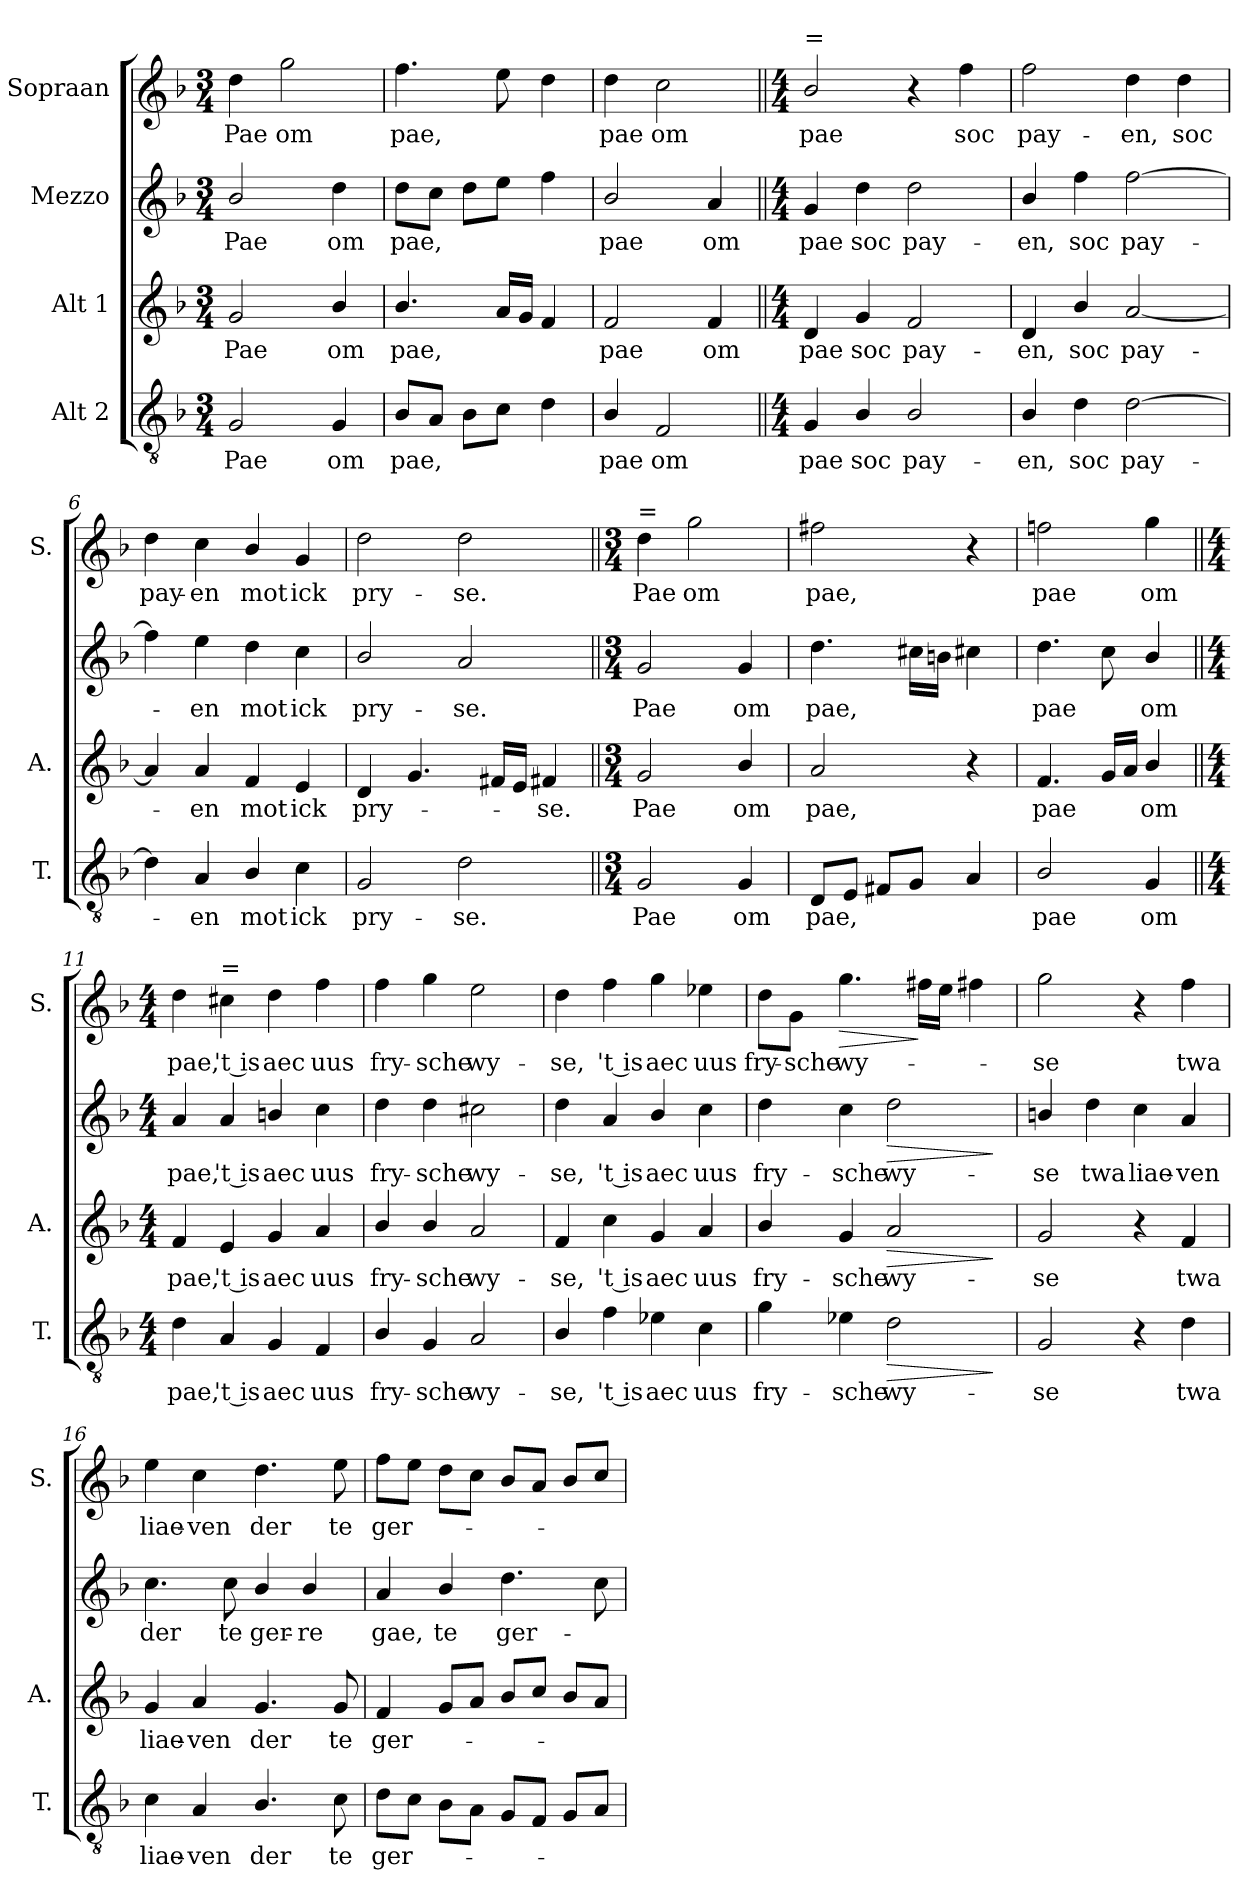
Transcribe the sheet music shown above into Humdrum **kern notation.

**kern	**text	**dynam	**kern	**text	**dynam	**kern	**text	**dynam	**kern	**text	**dynam
*part4	*part4	*part4	*part3	*part3	*part3	*part2	*part2	*part2	*part1	*part1	*part1
*staff4	*staff4	*staff4	*staff3	*staff3	*staff3	*staff2	*staff2	*staff2	*staff1	*staff1	*staff1
*I"Alt 2	*	*	*I"Alt 1	*	*	*I"Mezzo	*	*	*I"Sopraan	*	*
*I'T.	*	*	*I'A.	*	*	*	*	*	*I'S.	*	*
*clefGv2	*	*	*clefG2	*	*	*clefG2	*	*	*clefG2	*	*
*ITrd7c12	*	*	*	*	*	*	*	*	*	*	*
*k[b-]	*	*	*k[b-]	*	*	*k[b-]	*	*	*k[b-]	*	*
*F:	*	*	*F:	*	*	*F:	*	*	*F:	*	*
*M3/4	*	*	*M3/4	*	*	*M3/4	*	*	*M3/4	*	*
=1	=1	=1	=1	=1	=1	=1	=1	=1	=1	=1	=1
!	!LO:LY:b	!	!	!LO:LY:b	!	!	!LO:LY:b	!	!	!LO:LY:b	!
2GG/	Pae	.	2g/	Pae	.	2b-/	Pae	.	4dd\	Pae	.
!	!	!	!	!	!	!	!	!	!	!LO:LY:b	!
.	.	.	.	.	.	.	.	.	2gg\	om	.
!	!LO:LY:b	!	!	!LO:LY:b	!	!	!LO:LY:b	!	!	!	!
4GG/	om	.	4b-/	om	.	4dd\	om	.	.	.	.
=2	=2	=2	=2	=2	=2	=2	=2	=2	=2	=2	=2
!	!LO:LY:b	!	!	!LO:LY:b	!	!	!LO:LY:b	!	!	!LO:LY:b	!
8BB-/L	pae,	.	4.b-/	pae,	.	8dd\L	pae,	.	4.ff\	pae,	.
8AA/J	.	.	.	.	.	8cc\J	.	.	.	.	.
8BB-\L	.	.	.	.	.	8dd\L	.	.	.	.	.
8C\J	.	.	16a/LL	.	.	8ee\J	.	.	8ee\	.	.
.	.	.	16g/JJ	.	.	.	.	.	.	.	.
4D\	.	.	4f/	.	.	4ff\	.	.	4dd\	.	.
=3	=3	=3	=3	=3	=3	=3	=3	=3	=3	=3	=3
!	!LO:LY:b	!	!	!LO:LY:b	!	!	!LO:LY:b	!	!	!LO:LY:b	!
4BB-/	pae	.	2f/	pae	.	2b-/	pae	.	4dd\	pae	.
!	!LO:LY:b	!	!	!	!	!	!	!	!	!LO:LY:b	!
2FF/	om	.	.	.	.	.	.	.	2cc\	om	.
!	!	!	!	!LO:LY:b	!	!	!LO:LY:b	!	!	!	!
.	.	.	4f/	om	.	4a/	om	.	.	.	.
=4||	=4||	=4||	=4||	=4||	=4||	=4||	=4||	=4||	=4||	=4||	=4||
*M4/4	*	*	*M4/4	*	*	*M4/4	*	*	*M4/4	*	*
!	!	!	!	!	!	!	!	!	!LO:TX:a:t==	!	!
!	!LO:LY:b	!	!	!LO:LY:b	!	!	!LO:LY:b	!	!	!LO:LY:b	!
4GG/	pae	.	4d/	pae	.	4g/	pae	.	2b-/	pae	.
!	!LO:LY:b	!	!	!LO:LY:b	!	!	!LO:LY:b	!	!	!	!
4BB-/	soc	.	4g/	soc	.	4dd\	soc	.	.	.	.
!	!LO:LY:b	!	!	!LO:LY:b	!	!	!LO:LY:b	!	!	!	!
2BB-/	pay-	.	2f/	pay-	.	2dd\	pay-	.	4r	.	.
!	!	!	!	!	!	!	!	!	!	!LO:LY:b	!
.	.	.	.	.	.	.	.	.	4ff\	soc	.
=5	=5	=5	=5	=5	=5	=5	=5	=5	=5	=5	=5
!	!LO:LY:b	!	!	!LO:LY:b	!	!	!LO:LY:b	!	!	!LO:LY:b	!
4BB-/	-en,	.	4d/	-en,	.	4b-/	-en,	.	2ff\	pay-	.
!	!LO:LY:b	!	!	!LO:LY:b	!	!	!LO:LY:b	!	!	!	!
4D\	soc	.	4b-/	soc	.	4ff\	soc	.	.	.	.
!	!LO:LY:b	!	!	!LO:LY:b	!	!	!LO:LY:b	!	!	!LO:LY:b	!
[2D\	pay-	.	[2a/	pay-	.	[2ff\	pay-	.	4dd\	-en,	.
!	!	!	!	!	!	!	!	!	!	!LO:LY:b	!
.	.	.	.	.	.	.	.	.	4dd\	soc	.
!!LO:LB:g=z
=6	=6	=6	=6	=6	=6	=6	=6	=6	=6	=6	=6
!	!	!	!	!	!	!	!	!	!	!LO:LY:b	!
4D\]	.	.	4a/]	.	.	4ff\]	.	.	4dd\	pay-	.
!	!LO:LY:b	!	!	!LO:LY:b	!	!	!LO:LY:b	!	!	!LO:LY:b	!
4AA/	-en	.	4a/	-en	.	4ee\	-en	.	4cc\	-en	.
!	!LO:LY:b	!	!	!LO:LY:b	!	!	!LO:LY:b	!	!	!LO:LY:b	!
4BB-/	mot	.	4f/	mot	.	4dd\	mot	.	4b-/	mot	.
!	!LO:LY:b	!	!	!LO:LY:b	!	!	!LO:LY:b	!	!	!LO:LY:b	!
4C\	ick	.	4e/	ick	.	4cc\	ick	.	4g/	ick	.
=7	=7	=7	=7	=7	=7	=7	=7	=7	=7	=7	=7
!	!LO:LY:b	!	!	!LO:LY:b	!	!	!LO:LY:b	!	!	!LO:LY:b	!
2GG/	pry-	.	4d/	pry-	.	2b-/	pry-	.	2dd\	pry-	.
.	.	.	4.g/	.	.	.	.	.	.	.	.
!	!LO:LY:b	!	!	!	!	!	!LO:LY:b	!	!	!LO:LY:b	!
2D\	-se.	.	.	.	.	2a/	-se.	.	2dd\	-se.	.
.	.	.	16f#X/LL	.	.	.	.	.	.	.	.
.	.	.	16e/JJ	.	.	.	.	.	.	.	.
!	!	!	!	!LO:LY:b	!	!	!	!	!	!	!
.	.	.	4f#X/	-se.	.	.	.	.	.	.	.
=8||	=8||	=8||	=8||	=8||	=8||	=8||	=8||	=8||	=8||	=8||	=8||
*M3/4	*	*	*M3/4	*	*	*M3/4	*	*	*M3/4	*	*
!	!	!	!	!	!	!	!	!	!LO:TX:a:t==	!	!
!	!LO:LY:b	!	!	!LO:LY:b	!	!	!LO:LY:b	!	!	!LO:LY:b	!
2GG/	Pae	.	2g/	Pae	.	2g/	Pae	.	4dd\	Pae	.
!	!	!	!	!	!	!	!	!	!	!LO:LY:b	!
.	.	.	.	.	.	.	.	.	2gg\	om	.
!	!LO:LY:b	!	!	!LO:LY:b	!	!	!LO:LY:b	!	!	!	!
4GG/	om	.	4b-/	om	.	4g/	om	.	.	.	.
=9	=9	=9	=9	=9	=9	=9	=9	=9	=9	=9	=9
!	!LO:LY:b	!	!	!LO:LY:b	!	!	!LO:LY:b	!	!	!LO:LY:b	!
8DD/L	pae,	.	2a/	pae,	.	4.dd\	pae,	.	2ff#X\	pae,	.
8EE/J	.	.	.	.	.	.	.	.	.	.	.
8FF#X/L	.	.	.	.	.	.	.	.	.	.	.
8GG/J	.	.	.	.	.	16cc#X\LL	.	.	.	.	.
.	.	.	.	.	.	16bn\JJ	.	.	.	.	.
4AA/	.	.	4r	.	.	4cc#X\	.	.	4r	.	.
=10	=10	=10	=10	=10	=10	=10	=10	=10	=10	=10	=10
!	!LO:LY:b	!	!	!LO:LY:b	!	!	!LO:LY:b	!	!	!LO:LY:b	!
2BB-/	pae	.	4.f/	pae	.	4.dd\	pae	.	2ffn\	pae	.
.	.	.	16g/LL	.	.	8cc\	.	.	.	.	.
.	.	.	16a/JJ	.	.	.	.	.	.	.	.
!	!LO:LY:b	!	!	!LO:LY:b	!	!	!LO:LY:b	!	!	!LO:LY:b	!
4GG/	om	.	4b-/	om	.	4b-/	om	.	4gg\	om	.
!!LO:LB:g=z
=11||	=11||	=11||	=11||	=11||	=11||	=11||	=11||	=11||	=11||	=11||	=11||
*M4/4	*	*	*M4/4	*	*	*M4/4	*	*	*M4/4	*	*
!	!LO:LY:b	!	!	!LO:LY:b	!	!	!LO:LY:b	!	!	!LO:LY:b	!
4D\	pae,	.	4f/	pae,	.	4a/	pae,	.	4dd\	pae,	.
!	!	!	!	!	!	!	!	!	!LO:TX:a:t==	!	!
!	!LO:LY:b	!	!	!LO:LY:b	!	!	!LO:LY:b	!	!	!LO:LY:b	!
4AA/	't is	.	4e/	't is	.	4a/	't is	.	4cc#X\	't is	.
!	!LO:LY:b	!	!	!LO:LY:b	!	!	!LO:LY:b	!	!	!LO:LY:b	!
4GG/	aec	.	4g/	aec	.	4bn/	aec	.	4dd\	aec	.
!	!LO:LY:b	!	!	!LO:LY:b	!	!	!LO:LY:b	!	!	!LO:LY:b	!
4FF/	uus	.	4a/	uus	.	4cc\	uus	.	4ff\	uus	.
=12	=12	=12	=12	=12	=12	=12	=12	=12	=12	=12	=12
!	!LO:LY:b	!	!	!LO:LY:b	!	!	!LO:LY:b	!	!	!LO:LY:b	!
4BB-/	fry-	.	4b-/	fry-	.	4dd\	fry-	.	4ff\	fry-	.
!	!LO:LY:b	!	!	!LO:LY:b	!	!	!LO:LY:b	!	!	!LO:LY:b	!
4GG/	-sche	.	4b-/	-sche	.	4dd\	-sche	.	4gg\	-sche	.
!	!LO:LY:b	!	!	!LO:LY:b	!	!	!LO:LY:b	!	!	!LO:LY:b	!
2AA/	wy-	.	2a/	wy-	.	2cc#X\	wy-	.	2ee\	wy-	.
=13	=13	=13	=13	=13	=13	=13	=13	=13	=13	=13	=13
!	!LO:LY:b	!	!	!LO:LY:b	!	!	!LO:LY:b	!	!	!LO:LY:b	!
4BB-/	-se,	.	4f/	-se,	.	4dd\	-se,	.	4dd\	-se,	.
!	!LO:LY:b	!	!	!LO:LY:b	!	!	!LO:LY:b	!	!	!LO:LY:b	!
4F\	't is	.	4cc\	't is	.	4a/	't is	.	4ff\	't is	.
!	!LO:LY:b	!	!	!LO:LY:b	!	!	!LO:LY:b	!	!	!LO:LY:b	!
4E-X\	aec	.	4g/	aec	.	4b-/	aec	.	4gg\	aec	.
!	!LO:LY:b	!	!	!LO:LY:b	!	!	!LO:LY:b	!	!	!LO:LY:b	!
4C\	uus	.	4a/	uus	.	4cc\	uus	.	4ee-X\	uus	.
=14	=14	=14	=14	=14	=14	=14	=14	=14	=14	=14	=14
!	!LO:LY:b	!	!	!LO:LY:b	!	!	!LO:LY:b	!	!	!LO:LY:b	!
4G\	fry-	.	4b-/	fry-	.	4dd\	fry-	.	8dd\L	fry-	.
!	!	!	!	!	!	!	!	!	!	!LO:LY:b	!
.	.	.	.	.	.	.	.	.	8g\J	-sche	.
!	!LO:LY:b	!	!	!LO:LY:b	!	!	!LO:LY:b	!	!	!LO:LY:b	!LO:HP:b
4E-X\	-sche	.	4g/	-sche	.	4cc\	-sche	.	4.gg\	wy-	>
!	!LO:LY:b	!LO:HP:b	!	!LO:LY:b	!LO:HP:b	!	!LO:LY:b	!LO:HP:b	!	!	!
2D\	wy-	>	2a/	wy-	>	2dd\	wy-	>	.	.	.
.	.	.	.	.	.	.	.	.	16ff#X\LL	.	]
.	.	.	.	.	.	.	.	.	16ee\JJ	.	.
.	.	.	.	.	.	.	.	.	4ff#X\	.	.
.	.	]	.	.	]	.	.	]	.	.	.
=15	=15	=15	=15	=15	=15	=15	=15	=15	=15	=15	=15
!	!LO:LY:b	!	!	!LO:LY:b	!	!	!LO:LY:b	!	!	!LO:LY:b	!
2GG/	-se	.	2g/	-se	.	4bn/	-se	.	2gg\	-se	.
!	!	!	!	!	!	!	!LO:LY:b	!	!	!	!
.	.	.	.	.	.	4dd\	twa	.	.	.	.
!	!	!	!	!	!	!	!LO:LY:b	!	!	!	!
4r	.	.	4r	.	.	4cc\	liae-	.	4r	.	.
!	!LO:LY:b	!	!	!LO:LY:b	!	!	!LO:LY:b	!	!	!LO:LY:b	!
4D\	twa	.	4f/	twa	.	4a/	-ven	.	4ff\	twa	.
!!LO:PB:g=z
=16	=16	=16	=16	=16	=16	=16	=16	=16	=16	=16	=16
!	!LO:LY:b	!	!	!LO:LY:b	!	!	!LO:LY:b	!	!	!LO:LY:b	!
4C\	liae-	.	4g/	liae-	.	4.cc\	der	.	4ee\	liae-	.
!	!LO:LY:b	!	!	!LO:LY:b	!	!	!	!	!	!LO:LY:b	!
4AA/	-ven	.	4a/	-ven	.	.	.	.	4cc\	-ven	.
!	!	!	!	!	!	!	!LO:LY:b	!	!	!	!
.	.	.	.	.	.	8cc\	te	.	.	.	.
!	!LO:LY:b	!	!	!LO:LY:b	!	!	!LO:LY:b	!	!	!LO:LY:b	!
4.BB-/	der	.	4.g/	der	.	4b-/	ger-	.	4.dd\	der	.
!	!	!	!	!	!	!	!LO:LY:b	!	!	!	!
.	.	.	.	.	.	4b-/	-re	.	.	.	.
!	!LO:LY:b	!	!	!LO:LY:b	!	!	!	!	!	!LO:LY:b	!
8C\	te	.	8g/	te	.	.	.	.	8ee\	te	.
=17	=17	=17	=17	=17	=17	=17	=17	=17	=17	=17	=17
!	!LO:LY:b	!	!	!LO:LY:b	!	!	!LO:LY:b	!	!	!LO:LY:b	!
8D\L	ger-	.	4f/	ger-	.	4a/	gae,	.	8ff\L	ger-	.
8C\J	.	.	.	.	.	.	.	.	8ee\J	.	.
!	!	!	!	!	!	!	!LO:LY:b	!	!	!	!
8BB-\L	.	.	8g/L	.	.	4b-/	te	.	8dd\L	.	.
8AA\J	.	.	8a/J	.	.	.	.	.	8cc\J	.	.
!	!	!	!	!	!	!	!LO:LY:b	!	!	!	!
8GG/L	.	.	8b-/L	.	.	4.dd\	ger-	.	8b-/L	.	.
8FF/J	.	.	8cc/J	.	.	.	.	.	8a/J	.	.
8GG/L	.	.	8b-/L	.	.	.	.	.	8b-/L	.	.
8AA/J	.	.	8a/J	.	.	8cc\	.	.	8cc/J	.	.
=	=	=	=	=	=	=	=	=	=	=	=
*-	*-	*-	*-	*-	*-	*-	*-	*-	*-	*-	*-
